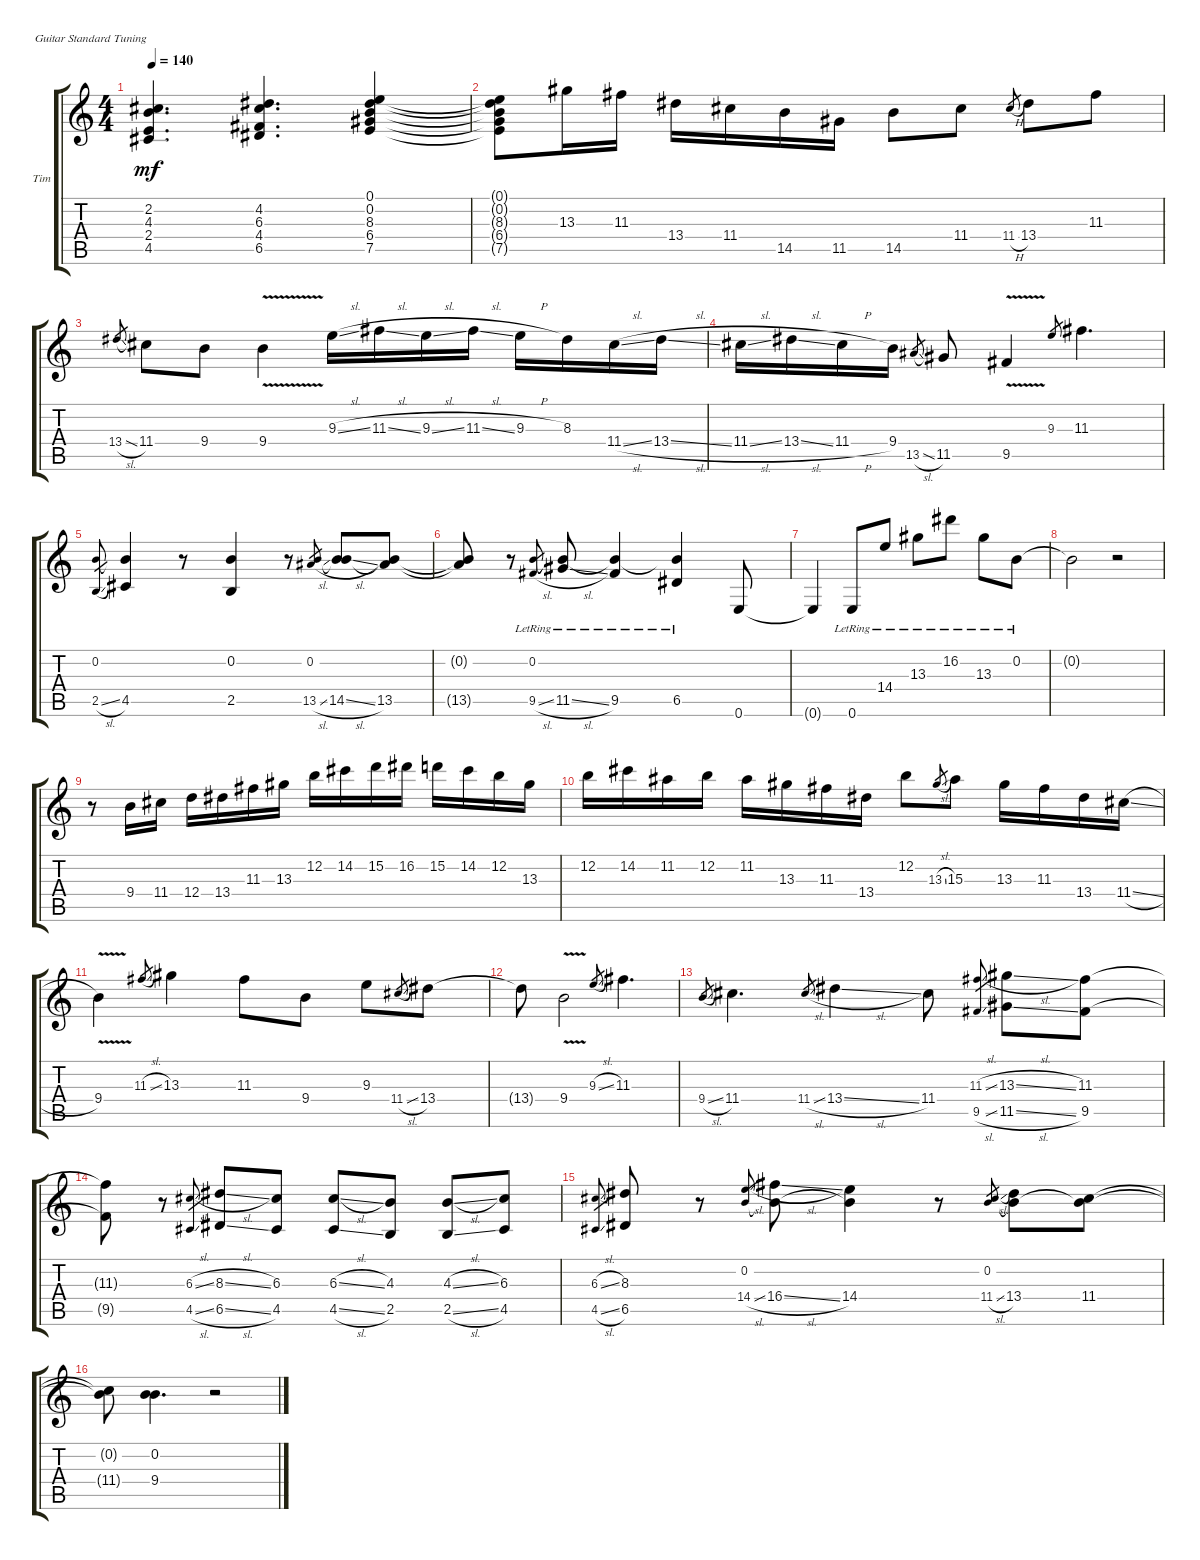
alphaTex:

\defaultSystemsLayout 4
\bracketExtendMode groupsimilarinstruments
\firstSystemTrackNameOrientation horizontal
\otherSystemsTrackNameOrientation horizontal
\track ("Tim" "Tim") {instrument electricguitarclean}
\staff {score tabs}
\tuning (E4 B3 G3 D3 A2 E2)
\ts (4 4)
\tempo 140
\clef g2
\ks c
(4.5 2.4 4.3 2.2).4{d dy mf} (6.5 4.4 6.3 4.2).4{d} (7.5 6.4 8.3 0.2 0.1).4 |
(7.5{t} 6.4{t} 8.3{t} 0.2{t} 0.1{t}).8 13.3.16 11.3.16 13.4.16 11.4.16 14.5.16 11.5.16 14.5.8 11.4.8 11.4{h}.8{gr} 13.4.8 11.3.8 |
13.4{sl}.8{gr} 11.4.8 9.4.8 9.4{v}.4 9.3{sl}.16 11.3{sl}.16 9.3{sl}.16 11.3{sl}.16 9.3{h}.16 8.3.16 11.4{sl}.16 13.4{sl}.16 |
11.4{sl}.16 13.4{sl}.16 11.4{h}.16 9.4.16 13.5{sl}.8{gr} 11.5.8 9.5{v}.4 9.3.8{gr} 11.3.4{d} |
(2.5{sl} 0.2).8{gr} (4.5 0.2{t}).4 r.8 (2.5 0.2).4 r.8 (13.5{sl} 0.2).8{gr} (14.5{sl} 0.2{t}).8 (13.5 0.2{t}).8 |
(13.5{t} 0.2{t}).8 r.8 (9.5{sl} 0.2{lr}).8{gr} (11.5{sl} 0.2{lr t}).8 (9.5 0.2{lr t}).4 (6.5 0.2{lr t}).4 0.6.8 |
0.6{t}.4 0.6{lr}.8 14.4{lr}.8 13.3{lr}.8 16.2{lr}.8 13.3{lr}.8 0.2{lr}.8 |
0.2{t}.2 r.2 |
r.8 9.4.16 11.4.16 12.4.16 13.4.16 11.3.16 13.3.16 12.2.16 14.2.16 15.2.16 16.2.16 15.2.16 14.2.16 12.2.16 13.3.16 |
12.2.16 14.2.16 11.2.16 12.2.16 11.2.16 13.3.16 11.3.16 13.4.16 12.2.8 13.3{sl}.8{gr} 15.3.8 13.3.16 11.3.16 13.4.16 11.4{sl}.16 |
\scale
0.542286 9.4{v}.4 11.3{sl}.8{gr} 13.3.4 11.3.8 9.4.8 9.3.8 11.4{sl}.8{gr} 13.4.8 |
\scale
0.457502 13.4{t}.8 9.4{v}.2 9.3{sl}.8{gr} 11.3.4{d} |
9.4{sl}.8{gr} 11.4.4{d} 11.4{sl}.8{gr} 13.4{sl}.4 11.4.8 (9.5{sl} 11.3{sl}).8{gr} (11.5{sl} 13.3{sl}).8 (9.5 11.3).8 |
(9.5{t} 11.3{t}).8 r.8 (4.5{sl} 6.3{sl}).8{gr} (6.5{sl} 8.3{sl}).8 (4.5 6.3).8 (4.5{sl} 6.3{sl}).8 (2.5 4.3).8 (2.5{sl} 4.3{sl}).8 (4.5 6.3).8 |
(4.5{sl} 6.3{sl}).8{gr} (6.5 8.3).8 r.8 (0.2 14.4{sl}).8{gr} (0.2{t} 16.4{sl}).8 (0.2{t} 14.4).4 r.8 (0.2 11.4{sl}).8{gr} (0.2{t} 13.4).8 (0.2{t} 11.4).8 |
(0.2{t} 11.4{t}).8 (0.2 9.4).4{d} r.2
